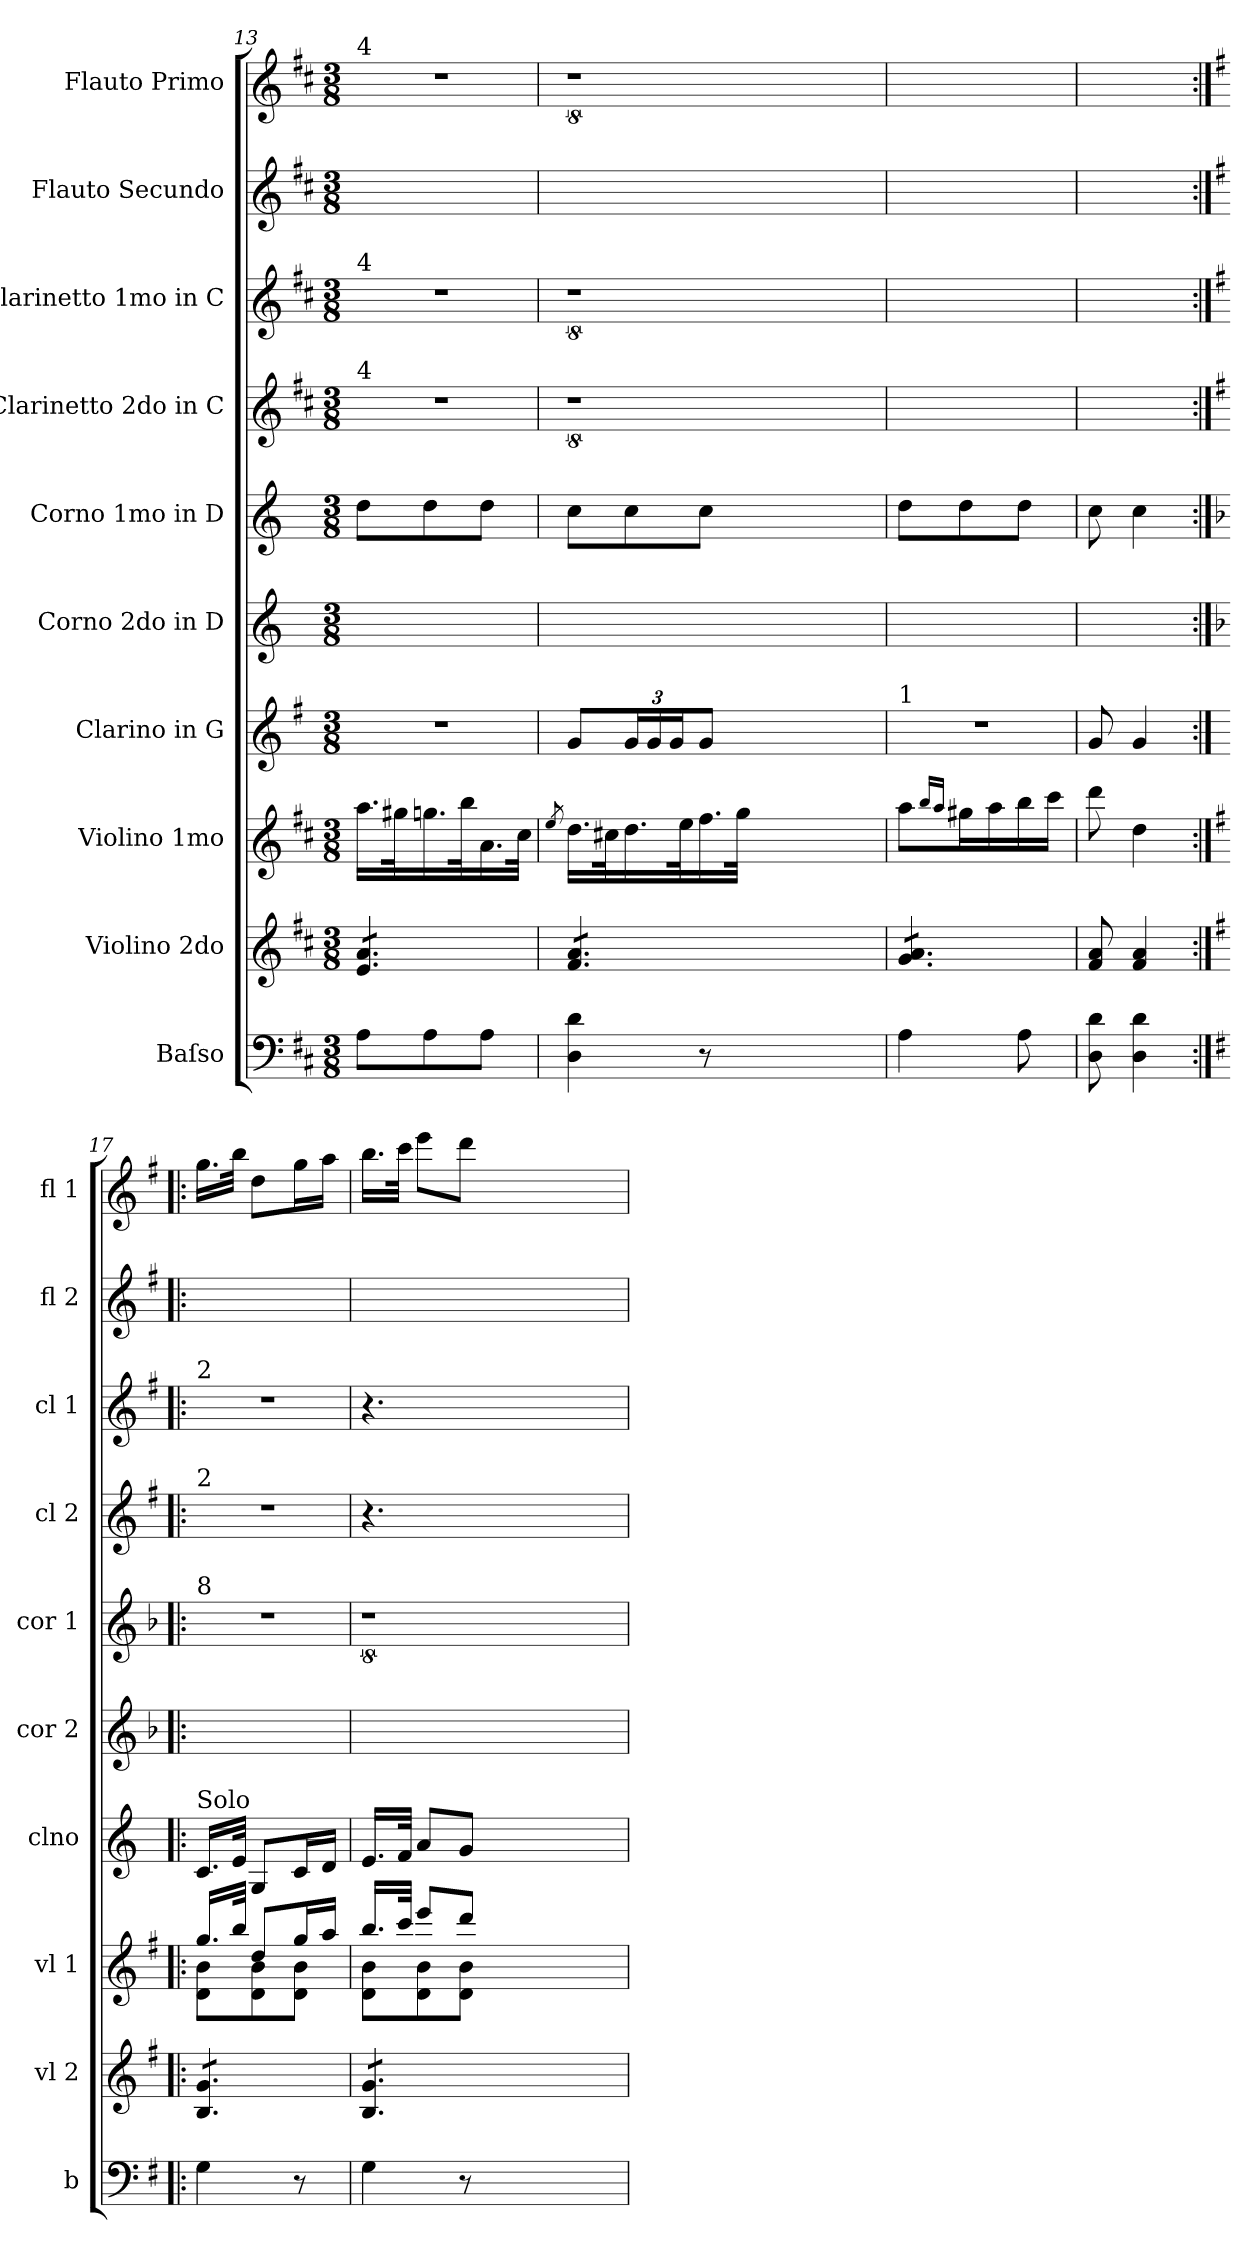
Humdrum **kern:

**kern	**kern	**kern	**kern	**kern	**kern	**kern	**kern	**kern	**kern
*part10	*part9	*part8	*part7	*part6	*part5	*part4	*part3	*part2	*part1
*staff10	*staff9	*staff8	*staff7	*staff6	*staff5	*staff4	*staff3	*staff2	*staff1
*I"Baſso	*I"Violino 2do	*I"Violino 1mo	*I"Clarino in G	*I"Corno 2do in D	*I"Corno 1mo in D	*I"Clarinetto 2do in C	*I"Clarinetto 1mo in C	*I"Flauto Secundo	*I"Flauto Primo
*I'b	*I'vl 2	*I'vl 1	*I'clno	*I'cor 2	*I'cor 1	*I'cl 2	*I'cl 1	*I'fl 2	*I'fl 1
*clefF4	*clefG2	*clefG2	*clefG2	*clefG2	*clefG2	*clefG2	*clefG2	*clefG2	*clefG2
*	*	*	*ITrd3c5	*ITrd6c10	*ITrd6c10	*	*	*	*
*k[f#c#]	*k[f#c#]	*k[f#c#]	*k[f#c#]	*k[f#c#]	*k[f#c#]	*k[f#c#]	*k[f#c#]	*k[f#c#]	*k[f#c#]
*D:	*D:	*D:	*D:	*D:	*D:	*D:	*D:	*D:	*D:
*M3/8	*M3/8	*M3/8	*M3/8	*M3/8	*M3/8	*M3/8	*M3/8	*M3/8	*M3/8
=13	=13	=13	=13	=13	=13	=13	=13	=13	=13
!	!	!	!	!	!	!	!	!	!LO:TX:a:t=4
!	!	!	!	!	!	!	!LO:TX:a:t=4	!	!
!	!	!	!	!	!	!LO:TX:a:t=4	!	!	!
!	!	!	!LO:N:vis=1	!	!	!	!	!	!
*	*tremolo	*	*	*	*	*	*	*	*
8A\L	8e/ 8a/L	16.aa\LL	4.r	4.ryy	8e\L	4.r	4.r	4.ryy	4.r
.	.	32gg#X\K	.	.	.	.	.	.	.
8A\	8e/ 8a/	16.ggn\	.	.	8e\	.	.	.	.
.	.	32bb\K	.	.	.	.	.	.	.
8A\J	8e/ 8a/J	16.a\	.	.	8e\J	.	.	.	.
.	.	32cc#\JJk	.	.	.	.	.	.	.
=14	=14	=14	=14	=14	=14	=14	=14	=14	=14
.	.	8qee/	.	.	.	.	.	.	.
4D\ 4d\	8f#/ 8a/L	16.dd\LL	8d/L	4.ryy	8d\L	8%9r	8%9r	4.ryy	8%9r
.	.	32cc#X\K	.	.	.	.	.	.	.
.	8f#/ 8a/	16.dd\	24d/L	.	8d\	.	.	.	.
.	.	.	24d/	.	.	.	.	.	.
.	.	.	24d/J	.	.	.	.	.	.
.	.	32ee\K	.	.	.	.	.	.	.
8r	8f#/ 8a/J	16.ff#\	8d/J	.	8d\J	.	.	.	.
.	.	32gg\JJk	.	.	.	.	.	.	.
2.ryy	2.ryy	2.ryy	2.ryy	2.ryy	2.ryy	.	.	2.ryy	.
=15	=15	=15	=15	=15	=15	=15	=15	=15	=15
!	!	!	!LO:TX:a:t=1	!	!	!	!	!	!
4A\	8g/ 8a/L	8aa\L	4.r	4.ryy	8e\L	4.ryy	4.ryy	4.ryy	4.ryy
.	.	16qqbb/LL	.	.	.	.	.	.	.
.	.	16qqaa/JJ	.	.	.	.	.	.	.
.	8g/ 8a/	16gg#X\L	.	.	8e\	.	.	.	.
.	.	16aa\	.	.	.	.	.	.	.
8A\	8g/ 8a/J	16bb\	.	.	8e\J	.	.	.	.
*	*Xtremolo	*	*	*	*	*	*	*	*
.	.	16ccc#\JJ	.	.	.	.	.	.	.
=16	=16	=16	=16	=16	=16	=16	=16	=16	=16
8D\ 8d\	8f#/ 8a/	8ddd\	8d/	4.ryy	8d\	4.ryy	4.ryy	4.ryy	4.ryy
4D\ 4d\	4f#/ 4a/	4dd\	4d/	.	4d\	.	.	.	.
=17:|!|:	=17:|!|:	=17:|!|:	=17:|!|:	=17:|!|:	=17:|!|:	=17:|!|:	=17:|!|:	=17:|!|:	=17:|!|:
*k[f#]	*k[f#]	*k[f#]	*k[f#]	*k[f#]	*k[f#]	*k[f#]	*k[f#]	*k[f#]	*k[f#]
*	*	*^	*	*	*	*	*	*	*
!	!	!	!	!	!	!	!	!LO:TX:a:t=2	!	!
!	!	!	!	!	!	!	!LO:TX:a:t=2	!	!	!
!	!	!	!	!	!	!LO:TX:a:t=8	!	!	!	!
!	!	!	!	!LO:TX:a:t=Solo	!	!	!	!	!	!
!	!	!LO:TX:a:color=crimson:t=⚠	!	!	!	!	!	!	!	!
!	!	!	!	!	!LO:N:vis=0	!	!	!	!	!
*	*tremolo	*	*	*	*	*	*	*	*	*
*	*	*tremolo	*	*	*	*	*	*	*	*
4G\	8B/ 8g/L	16.gg!/LL	8d\ 8b\L	16.G/LL	4.ryy	4.r	4.r	4.r	4.ryy	16.gg\LL
.	.	32bb!/JJk	.	32B/JJk	.	.	.	.	.	32bb\JJk
.	8B/ 8g/	8dd!/L	8d\ 8b\	8D/L	.	.	.	.	.	8dd\L
8r	8B/ 8g/J	16gg!/L	8d\ 8b\J	16G/L	.	.	.	.	.	16gg\L
*	*	*Xtremolo	*	*	*	*	*	*	*	*
.	.	16aa!/JJ	.	16A/JJ	.	.	.	.	.	16aa\JJ
=18	=18	=18	=18	=18	=18	=18	=18	=18	=18	=18
*	*	*tremolo	*	*	*	*	*	*	*	*
4G\	8B/ 8g/L	16.bb!/LL	8d\ 8b\L	16.B/LL	4.ryy	8%9r	4.r	4.r	4.ryy	16.bb\LL
.	.	32ccc!/JJk	.	32c/JJk	.	.	.	.	.	32ccc\JJk
.	8B/ 8g/	8eee!/L	8d\ 8b\	8e/L	.	.	.	.	.	8eee\L
8r	8B/ 8g/J	8ddd!/J	8d\ 8b\J	8d/J	.	.	.	.	.	8ddd\J
*	*	*Xtremolo	*	*	*	*	*	*	*	*
*	*Xtremolo	*	*	*	*	*	*	*	*	*
2.ryy	2.ryy	2.ryy	2.ryy	2.ryy	2.ryy	.	2.ryy	2.ryy	2.ryy	2.ryy
*	*	*v	*v	*	*	*	*	*	*	*
=	=	=	=	=	=	=	=	=	=
*-	*-	*-	*-	*-	*-	*-	*-	*-	*-
